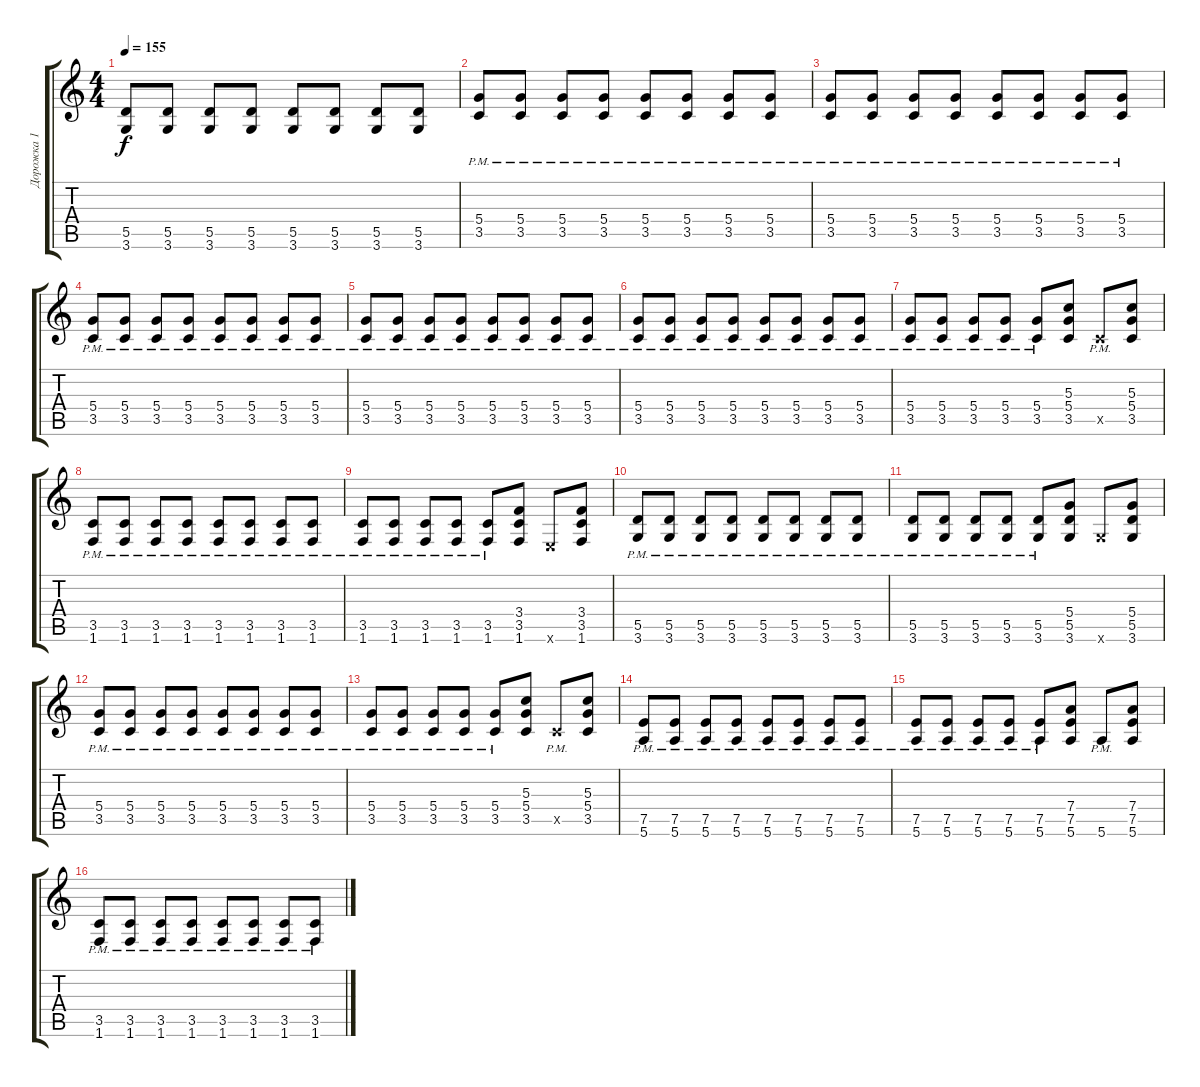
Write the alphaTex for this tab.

\track ("Дорожка 1" "Дорожка 1") {instrument distortionguitar}
\staff {score tabs}
\tuning (E4 B3 G3 D3 A2 E2) {hide}
\ts (4 4)
\tempo 155
\clef g2
\ks c
(5.5 3.6).8{dy f} (5.5 3.6).8 (5.5 3.6).8 (5.5 3.6).8 (5.5 3.6).8 (5.5 3.6).8 (5.5 3.6).8 (5.5 3.6).8 |
(5.4{pm} 3.5{pm}).8 (5.4{pm} 3.5{pm}).8 (5.4{pm} 3.5{pm}).8 (5.4{pm} 3.5{pm}).8 (5.4{pm} 3.5{pm}).8 (5.4{pm} 3.5{pm}).8 (5.4{pm} 3.5{pm}).8 (5.4{pm} 3.5{pm}).8 |
(5.4{pm} 3.5{pm}).8 (5.4{pm} 3.5{pm}).8 (5.4{pm} 3.5{pm}).8 (5.4{pm} 3.5{pm}).8 (5.4{pm} 3.5{pm}).8 (5.4{pm} 3.5{pm}).8 (5.4{pm} 3.5{pm}).8 (5.4{pm} 3.5{pm}).8 |
(5.4{pm} 3.5{pm}).8 (5.4{pm} 3.5{pm}).8 (5.4{pm} 3.5{pm}).8 (5.4{pm} 3.5{pm}).8 (5.4{pm} 3.5{pm}).8 (5.4{pm} 3.5{pm}).8 (5.4{pm} 3.5{pm}).8 (5.4{pm} 3.5{pm}).8 |
(5.4{pm} 3.5{pm}).8 (5.4{pm} 3.5{pm}).8 (5.4{pm} 3.5{pm}).8 (5.4{pm} 3.5{pm}).8 (5.4{pm} 3.5{pm}).8 (5.4{pm} 3.5{pm}).8 (5.4{pm} 3.5{pm}).8 (5.4{pm} 3.5{pm}).8 |
(5.4{pm} 3.5{pm}).8 (5.4{pm} 3.5{pm}).8 (5.4{pm} 3.5{pm}).8 (5.4{pm} 3.5{pm}).8 (5.4{pm} 3.5{pm}).8 (5.4{pm} 3.5{pm}).8 (5.4{pm} 3.5{pm}).8 (5.4{pm} 3.5{pm}).8 |
(5.4{pm} 3.5{pm}).8 (5.4{pm} 3.5{pm}).8 (5.4{pm} 3.5{pm}).8 (5.4{pm} 3.5{pm}).8 (5.4{pm} 3.5{pm}).8 (5.3 5.4 3.5).8 3.5{pm x}.8 (5.3 5.4 3.5).8 |
(3.5{pm} 1.6{pm}).8 (3.5{pm} 1.6{pm}).8 (3.5{pm} 1.6{pm}).8 (3.5{pm} 1.6{pm}).8 (3.5{pm} 1.6{pm}).8 (3.5{pm} 1.6{pm}).8 (3.5{pm} 1.6{pm}).8 (3.5{pm} 1.6{pm}).8 |
(3.5{pm} 1.6{pm}).8 (3.5{pm} 1.6{pm}).8 (3.5{pm} 1.6{pm}).8 (3.5{pm} 1.6{pm}).8 (3.5{pm} 1.6{pm}).8 (3.4 3.5 1.6).8 0.6{x}.8 (3.4 3.5 1.6).8 |
(5.5{pm} 3.6{pm}).8 (5.5{pm} 3.6{pm}).8 (5.5{pm} 3.6{pm}).8 (5.5{pm} 3.6{pm}).8 (5.5{pm} 3.6{pm}).8 (5.5{pm} 3.6{pm}).8 (5.5{pm} 3.6{pm}).8 (5.5{pm} 3.6{pm}).8 |
(5.5{pm} 3.6{pm}).8 (5.5{pm} 3.6{pm}).8 (5.5{pm} 3.6{pm}).8 (5.5{pm} 3.6{pm}).8 (5.5{pm} 3.6{pm}).8 (5.4 5.5 3.6).8 3.6{x}.8 (5.4 5.5 3.6).8 |
(5.4{pm} 3.5{pm}).8 (5.4{pm} 3.5{pm}).8 (5.4{pm} 3.5{pm}).8 (5.4{pm} 3.5{pm}).8 (5.4{pm} 3.5{pm}).8 (5.4{pm} 3.5{pm}).8 (5.4{pm} 3.5{pm}).8 (5.4{pm} 3.5{pm}).8 |
(5.4{pm} 3.5{pm}).8 (5.4{pm} 3.5{pm}).8 (5.4{pm} 3.5{pm}).8 (5.4{pm} 3.5{pm}).8 (5.4{pm} 3.5{pm}).8 (5.3 5.4 3.5).8 3.5{pm x}.8 (5.3 5.4 3.5).8 |
(7.5{pm} 5.6).8 (7.5{pm} 5.6).8 (7.5{pm} 5.6).8 (7.5{pm} 5.6).8 (7.5{pm} 5.6).8 (7.5{pm} 5.6).8 (7.5{pm} 5.6).8 (7.5{pm} 5.6).8 |
(7.5{pm} 5.6).8 (7.5{pm} 5.6).8 (7.5{pm} 5.6).8 (7.5{pm} 5.6).8 (7.5{pm} 5.6).8 (7.4 7.5 5.6).8 5.6{pm}.8 (7.4 7.5 5.6).8 |
(3.5{pm} 1.6{pm}).8 (3.5{pm} 1.6{pm}).8 (3.5{pm} 1.6{pm}).8 (3.5{pm} 1.6{pm}).8 (3.5{pm} 1.6{pm}).8 (3.5{pm} 1.6{pm}).8 (3.5{pm} 1.6{pm}).8 (3.5{pm} 1.6{pm}).8
